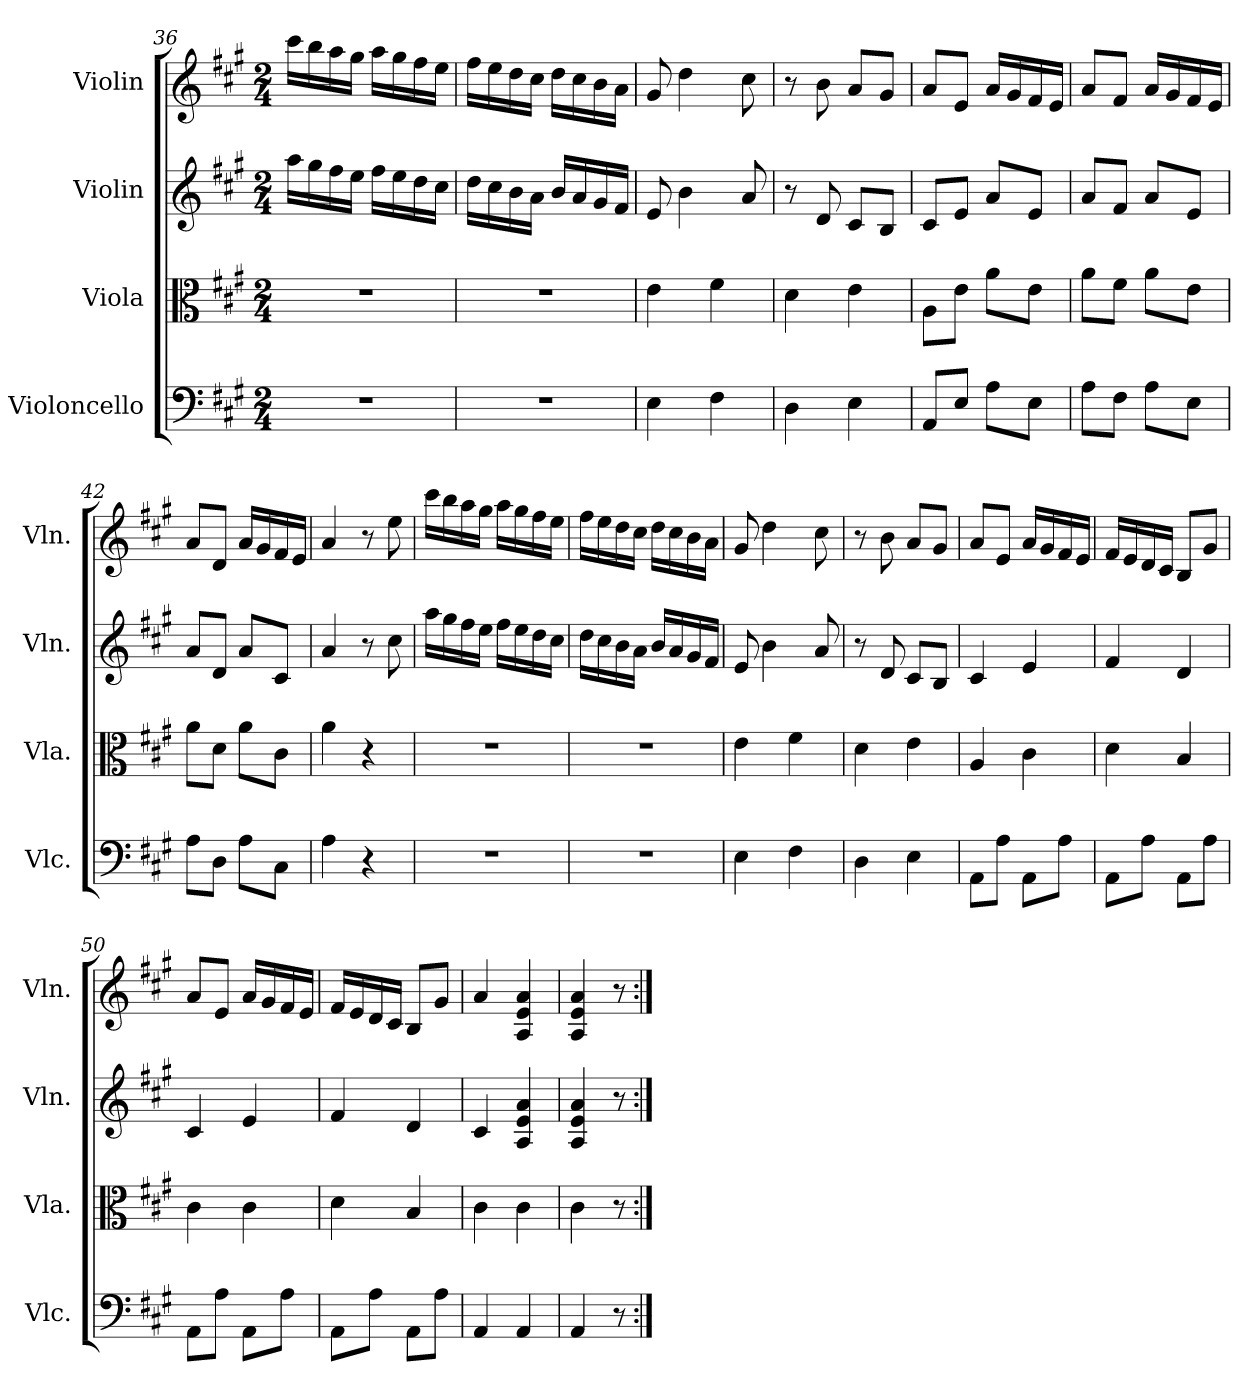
**kern	**kern	**kern	**kern
*part4	*part3	*part2	*part1
*staff4	*staff3	*staff2	*staff1
*I"Violoncello	*I"Viola	*I"Violin	*I"Violin
*I'Vlc.	*I'Vla.	*I'Vln.	*I'Vln.
*clefF4	*clefC3	*clefG2	*clefG2
*k[f#c#g#]	*k[f#c#g#]	*k[f#c#g#]	*k[f#c#g#]
*A:	*A:	*A:	*A:
*M2/4	*M2/4	*M2/4	*M2/4
=36	=36	=36	=36
2r	2r	16aa\LL	16ccc#\LL
.	.	16gg#\	16bb\
.	.	16ff#\	16aa\
.	.	16ee\JJ	16gg#\JJ
.	.	16ff#\LL	16aa\LL
.	.	16ee\	16gg#\
.	.	16dd\	16ff#\
.	.	16cc#\JJ	16ee\JJ
=37	=37	=37	=37
2r	2r	16dd\LL	16ff#\LL
.	.	16cc#\	16ee\
.	.	16b\	16dd\
.	.	16a\JJ	16cc#\JJ
.	.	16b/LL	16dd\LL
.	.	16a/	16cc#\
.	.	16g#/	16b\
.	.	16f#/JJ	16a\JJ
=38	=38	=38	=38
4E\	4e\	8e/	8g#/
.	.	4b\	4dd\
4F#\	4f#\	.	.
.	.	8a/	8cc#\
=39	=39	=39	=39
4D\	4d\	8r	8r
.	.	8d/	8b\
4E\	4e\	8c#/L	8a/L
.	.	8B/J	8g#/J
=40	=40	=40	=40
8AA/L	8A\L	8c#/L	8a/L
8E/J	8e\J	8e/J	8e/J
8A\L	8a\L	8a/L	16a/LL
.	.	.	16g#/
8E\J	8e\J	8e/J	16f#/
.	.	.	16e/JJ
=41	=41	=41	=41
8A\L	8a\L	8a/L	8a/L
8F#\J	8f#\J	8f#/J	8f#/J
8A\L	8a\L	8a/L	16a/LL
.	.	.	16g#/
8E\J	8e\J	8e/J	16f#/
.	.	.	16e/JJ
=42	=42	=42	=42
8A\L	8a\L	8a/L	8a/L
8D\J	8d\J	8d/J	8d/J
8A\L	8a\L	8a/L	16a/LL
.	.	.	16g#/
8C#\J	8c#\J	8c#/J	16f#/
.	.	.	16e/JJ
=43	=43	=43	=43
4A\	4a\	4a/	4a/
4r	4r	8r	8r
.	.	8cc#\	8ee\
=44	=44	=44	=44
2r	2r	16aa\LL	16ccc#\LL
.	.	16gg#\	16bb\
.	.	16ff#\	16aa\
.	.	16ee\JJ	16gg#\JJ
.	.	16ff#\LL	16aa\LL
.	.	16ee\	16gg#\
.	.	16dd\	16ff#\
.	.	16cc#\JJ	16ee\JJ
=45	=45	=45	=45
2r	2r	16dd\LL	16ff#\LL
.	.	16cc#\	16ee\
.	.	16b\	16dd\
.	.	16a\JJ	16cc#\JJ
.	.	16b/LL	16dd\LL
.	.	16a/	16cc#\
.	.	16g#/	16b\
.	.	16f#/JJ	16a\JJ
=46	=46	=46	=46
4E\	4e\	8e/	8g#/
.	.	4b\	4dd\
4F#\	4f#\	.	.
.	.	8a/	8cc#\
=47	=47	=47	=47
4D\	4d\	8r	8r
.	.	8d/	8b\
4E\	4e\	8c#/L	8a/L
.	.	8B/J	8g#/J
=48	=48	=48	=48
8AA\L	4A/	4c#/	8a/L
8A\J	.	.	8e/J
8AA\L	4c#\	4e/	16a/LL
.	.	.	16g#/
8A\J	.	.	16f#/
.	.	.	16e/JJ
=49	=49	=49	=49
8AA\L	4d\	4f#/	16f#/LL
.	.	.	16e/
8A\J	.	.	16d/
.	.	.	16c#/JJ
8AA\L	4B/	4d/	8B/L
8A\J	.	.	8g#/J
=50	=50	=50	=50
8AA\L	4c#\	4c#/	8a/L
8A\J	.	.	8e/J
8AA\L	4c#\	4e/	16a/LL
.	.	.	16g#/
8A\J	.	.	16f#/
.	.	.	16e/JJ
=51	=51	=51	=51
8AA\L	4d\	4f#/	16f#/LL
.	.	.	16e/
8A\J	.	.	16d/
.	.	.	16c#/JJ
8AA\L	4B/	4d/	8B/L
8A\J	.	.	8g#/J
=52	=52	=52	=52
4AA/	4c#\	4c#/	4a/
4AA/	4c#\	4A/ 4e/ 4a/	4A/ 4e/ 4a/
=53	=53	=53	=53
4AA/	4c#\	4A/ 4e/ 4a/	4A/ 4e/ 4a/
8r	8r	8r	8r
=:|!	=:|!	=:|!	=:|!
*-	*-	*-	*-
